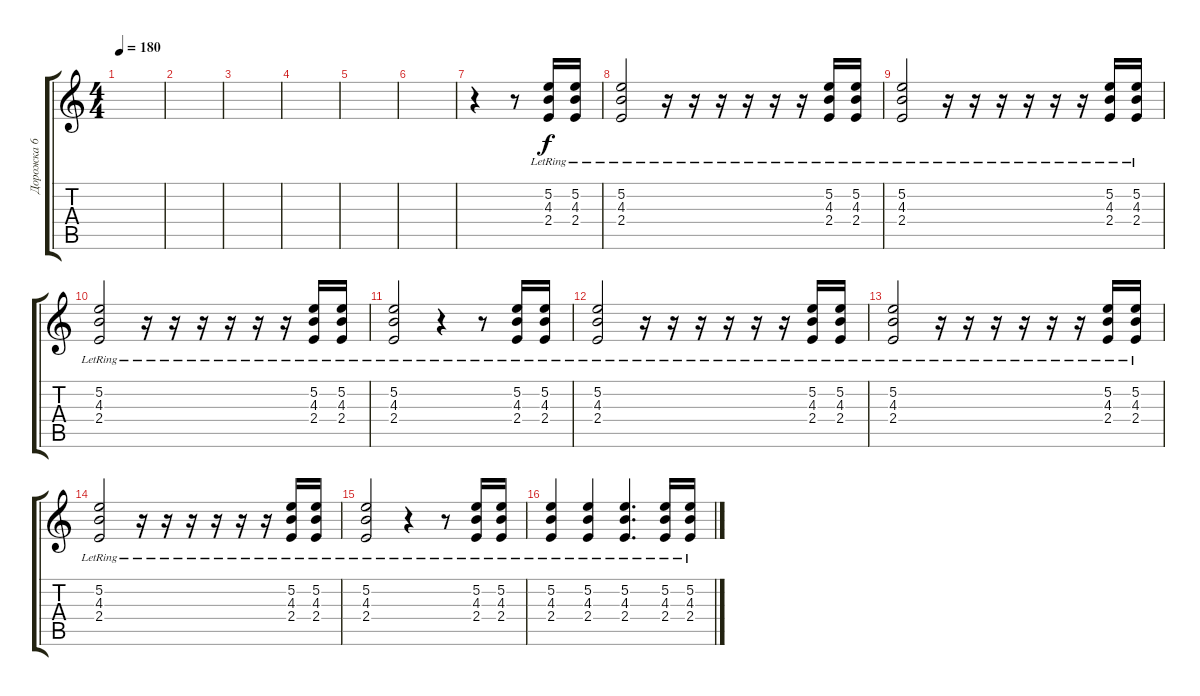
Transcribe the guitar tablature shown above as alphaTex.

\track ("Дорожка 6" "Дорожка 6") {instrument acousticguitarsteel}
\staff {score tabs}
\tuning (E4 B3 G3 D3 A2 E2) {hide}
\ts (4 4)
\tempo 180
\clef g2
\ks c
|
|
|
|
|
|
r.4 r.8 (5.2{lr} 4.3{lr} 2.4{lr}).16 (5.2{lr} 4.3{lr} 2.4{lr}).16 |
(5.2{lr} 4.3{lr} 2.4{lr}).2 r.16 r.16 r.16 r.16 r.16 r.16 (5.2{lr} 4.3{lr} 2.4{lr}).16 (5.2{lr} 4.3{lr} 2.4{lr}).16 |
(5.2{lr} 4.3{lr} 2.4{lr}).2 r.16 r.16 r.16 r.16 r.16 r.16 (5.2{lr} 4.3{lr} 2.4{lr}).16 (5.2{lr} 4.3{lr} 2.4{lr}).16 |
(5.2{lr} 4.3{lr} 2.4{lr}).2 r.16 r.16 r.16 r.16 r.16 r.16 (5.2{lr} 4.3{lr} 2.4{lr}).16 (5.2{lr} 4.3{lr} 2.4{lr}).16 |
(5.2{lr} 4.3{lr} 2.4{lr}).2 r.4 r.8 (5.2{lr} 4.3{lr} 2.4{lr}).16 (5.2{lr} 4.3{lr} 2.4{lr}).16 |
(5.2{lr} 4.3{lr} 2.4{lr}).2 r.16 r.16 r.16 r.16 r.16 r.16 (5.2{lr} 4.3{lr} 2.4{lr}).16 (5.2{lr} 4.3{lr} 2.4{lr}).16 |
(5.2{lr} 4.3{lr} 2.4{lr}).2 r.16 r.16 r.16 r.16 r.16 r.16 (5.2{lr} 4.3{lr} 2.4{lr}).16 (5.2{lr} 4.3{lr} 2.4{lr}).16 |
(5.2{lr} 4.3{lr} 2.4{lr}).2 r.16 r.16 r.16 r.16 r.16 r.16 (5.2{lr} 4.3{lr} 2.4{lr}).16 (5.2{lr} 4.3{lr} 2.4{lr}).16 |
(5.2{lr} 4.3{lr} 2.4{lr}).2 r.4 r.8 (5.2{lr} 4.3{lr} 2.4{lr}).16 (5.2{lr} 4.3{lr} 2.4{lr}).16 |
(5.2{lr} 4.3{lr} 2.4{lr}).4 (5.2{lr} 4.3{lr} 2.4{lr}).4 (5.2{lr} 4.3{lr} 2.4{lr}).4{d} (5.2{lr} 4.3{lr} 2.4{lr}).16 (5.2{lr} 4.3{lr} 2.4{lr}).16
